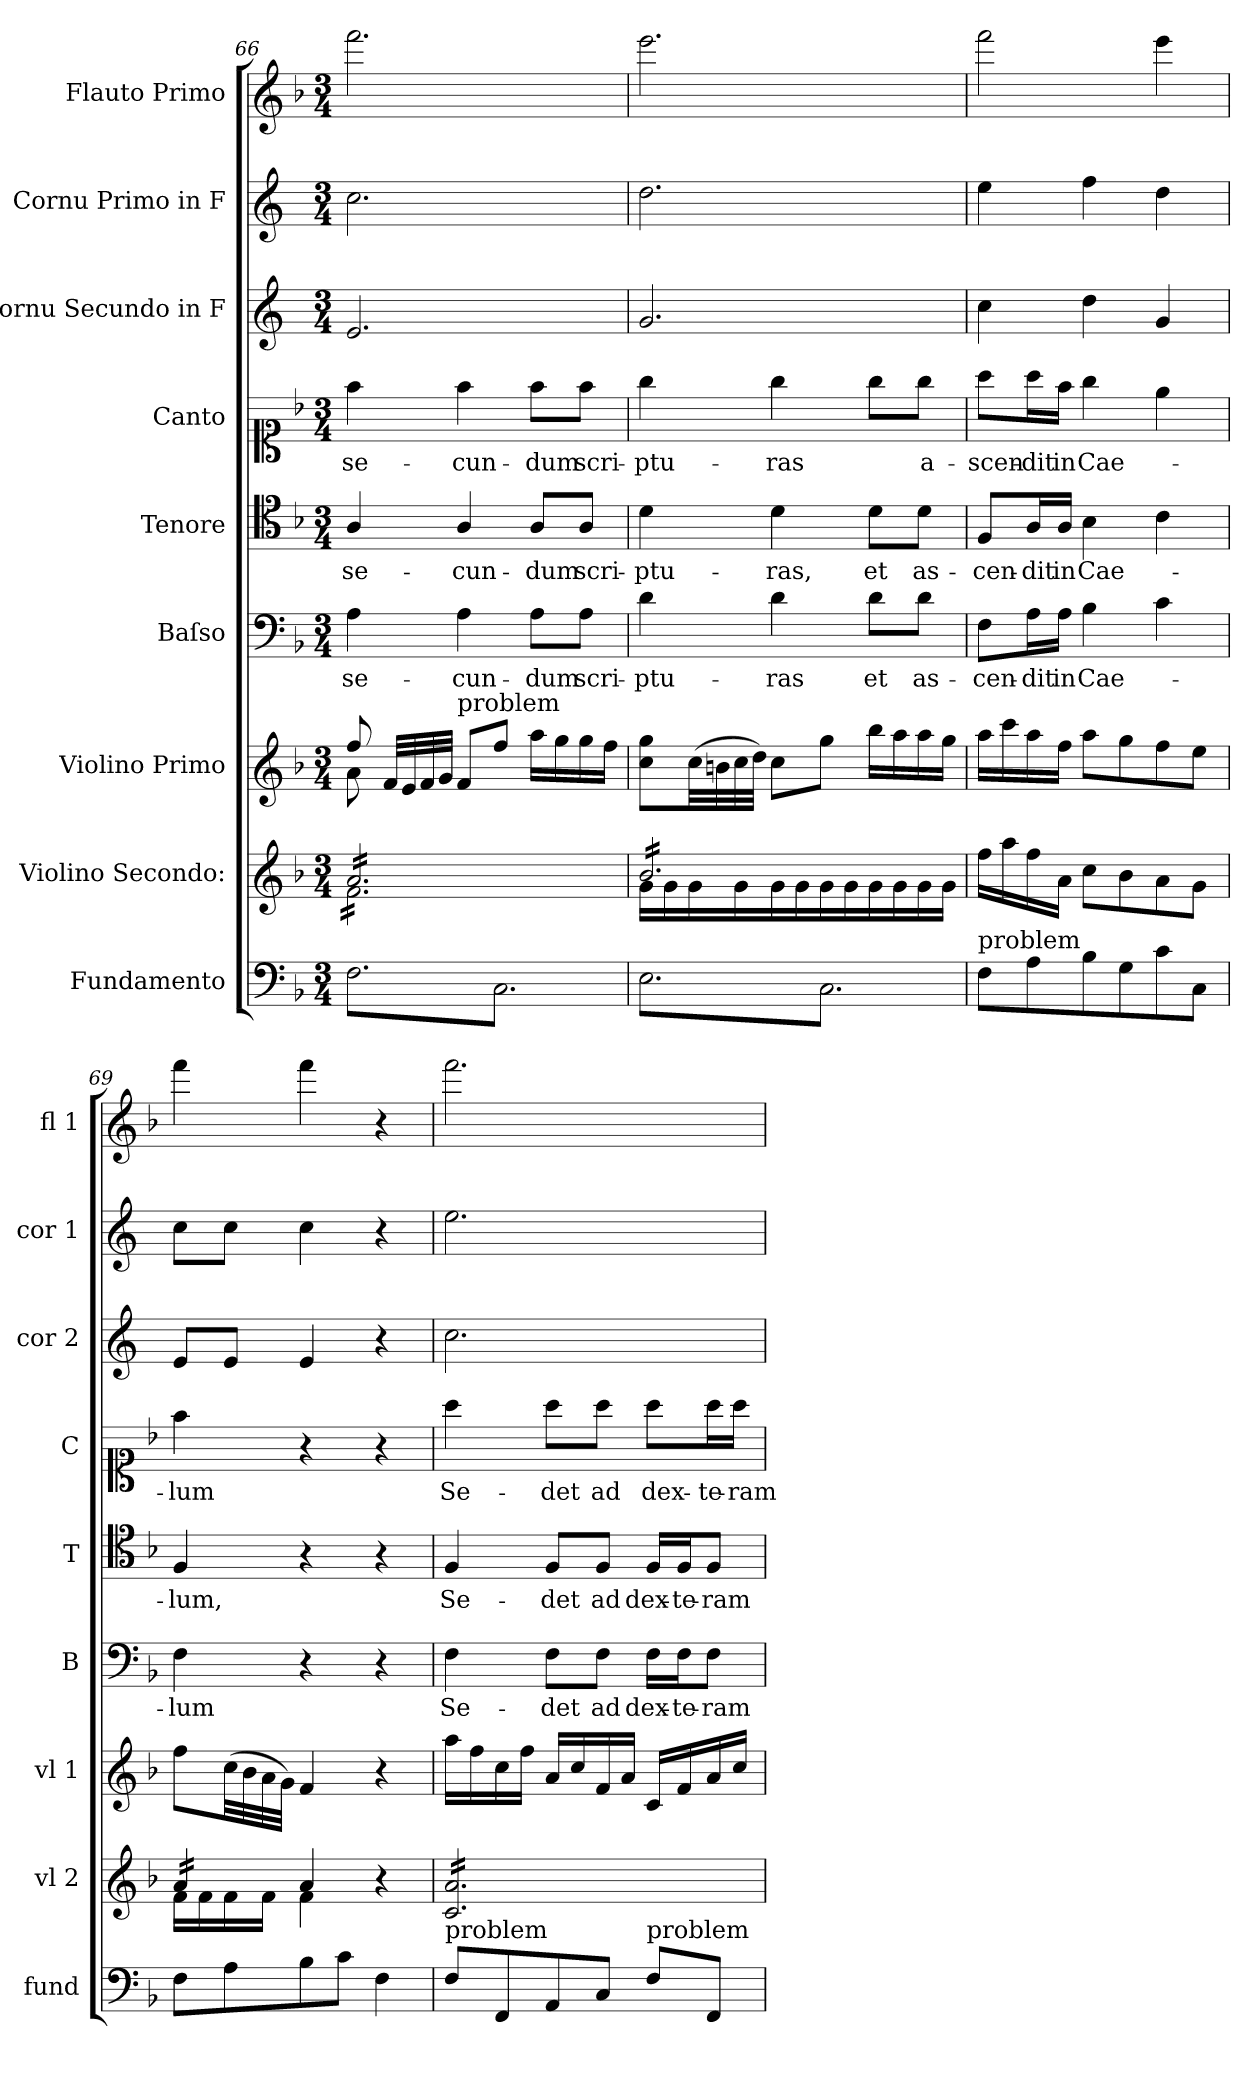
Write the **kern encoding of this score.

**kern	**kern	**kern	**kern	**text	**kern	**text	**kern	**text	**kern	**kern	**kern
*part9	*part8	*part7	*part6	*part6	*part5	*part5	*part4	*part4	*part3	*part2	*part1
*staff9	*staff8	*staff7	*staff6	*staff6	*staff5	*staff5	*staff4	*staff4	*staff3	*staff2	*staff1
*I"Fundamento	*I"Violino Secondo:	*I"Violino Primo	*I"Baſso	*	*I"Tenore	*	*I"Canto	*	*I"Cornu Secundo in F	*I"Cornu Primo in F	*I"Flauto Primo
*I'fund	*I'vl 2	*I'vl 1	*I'B	*	*I'T	*	*I'C	*	*I'cor 2	*I'cor 1	*I'fl 1
*clefF4	*clefG2	*clefG2	*clefF4	*	*clefC4	*	*clefC1	*	*clefG2	*clefG2	*clefG2
*	*	*	*	*	*	*	*	*	*ITrd4c7	*ITrd4c7	*
*k[b-]	*k[b-]	*k[b-]	*k[b-]	*	*k[b-]	*	*k[b-]	*	*k[b-]	*k[b-]	*k[b-]
*F:	*F:	*F:	*F:	*	*F:	*	*F:	*	*F:	*F:	*F:
*M3/4	*M3/4	*M3/4	*M3/4	*	*M3/4	*	*M3/4	*	*M3/4	*M3/4	*M3/4
=66	=66	=66	=66	=66	=66	=66	=66	=66	=66	=66	=66
*	*^	*^	*	*	*	*	*	*	*	*	*
*tremolo	*	*	*	*	*	*	*	*	*	*	*	*	*
*	*tremolo	*	*	*	*	*	*	*	*	*	*	*	*
8F\L	16a/LL	16f\LL	8ff/	8a\	4A\	se-	4A/	se-	4ff\	se-	2.A/	2.f\	2.fff\
.	16a/	16f\	.	.	.	.	.	.	.	.	.	.	.
8C\	16a/	16f\	8ryy	32f/LLL	.	.	.	.	.	.	.	.	.
.	.	.	.	32e/	.	.	.	.	.	.	.	.	.
.	16a/	16f\	.	32f/	.	.	.	.	.	.	.	.	.
.	.	.	.	32g/JJJ	.	.	.	.	.	.	.	.	.
!	!	!	!LO:TX:a:t=problem	!	!	!	!	!	!	!	!	!	!
8F\	16a/	16f\	2ryy	8f/L	4A\	-cun-	4A/	-cun-	4ff\	-cun-	.	.	.
.	16a/	16f\	.	.	.	.	.	.	.	.	.	.	.
8C\	16a/	16f\	.	8ff\J	.	.	.	.	.	.	.	.	.
.	16a/	16f\	.	.	.	.	.	.	.	.	.	.	.
8F\	16a/	16f\	.	16aa\LL	8A\L	-dum	8A/L	-dum	8ff\L	-dum	.	.	.
.	16a/	16f\	.	16gg\	.	.	.	.	.	.	.	.	.
8C\J	16a/	16f\	.	16gg\	8A\J	scri-	8A/J	scri-	8ff\J	scri-	.	.	.
.	16a/JJ	16f\JJ	.	16ff\JJ	.	.	.	.	.	.	.	.	.
*	*	*	*v	*v	*	*	*	*	*	*	*	*	*
=67	=67	=67	=67	=67	=67	=67	=67	=67	=67	=67	=67	=67
8E\L	16b-/LL	16g\LL	8cc\ 8gg\L	4d\	-ptu-	4d\	-ptu-	4gg\	-ptu-	2.c/	2.g\	2.eee\
.	16b-/	16g\	.	.	.	.	.	.	.	.	.	.
8C\	16b-/	16g\	(32cc\LL	.	.	.	.	.	.	.	.	.
.	.	.	32bn\	.	.	.	.	.	.	.	.	.
.	16b-/	16g\	32cc\	.	.	.	.	.	.	.	.	.
.	.	.	32dd\JJJ)	.	.	.	.	.	.	.	.	.
8E\	16b-/	16g\	8cc\L	4d\	-ras	4d\	-ras,	4gg\	-ras	.	.	.
.	16b-/	16g\	.	.	.	.	.	.	.	.	.	.
8C\	16b-/	16g\	8gg\J	.	.	.	.	.	.	.	.	.
.	16b-/	16g\	.	.	.	.	.	.	.	.	.	.
8E\	16b-/	16g\	16bb-\LL	8d\L	et	8d\L	et	8gg\L	.	.	.	.
.	16b-/	16g\	16aa\	.	.	.	.	.	.	.	.	.
8C\J	16b-/	16g\	16aa\	8d\J	as-	8d\J	as-	8gg\J	a-	.	.	.
*Xtremolo	*	*	*	*	*	*	*	*	*	*	*	*
.	16b-/JJ	16g\JJ	16gg\JJ	.	.	.	.	.	.	.	.	.
*	*Xtremolo	*	*	*	*	*	*	*	*	*	*	*
*	*v	*v	*	*	*	*	*	*	*	*	*	*
=68	=68	=68	=68	=68	=68	=68	=68	=68	=68	=68	=68
!LO:TX:a:t=problem	!	!	!	!	!	!	!	!	!	!	!
8F\L	16ff\LL	16aa\LL	8F\L	-cen-	8F/L	-cen-	8aa\L	-scen-	4f\	4a\	2fff\
.	16aa\	16ccc\	.	.	.	.	.	.	.	.	.
8A\	16ff\	16aa\	16A\L	-dit	16A/L	-dit	16aa\L	-dit	.	.	.
.	16a\JJ	16ff\JJ	16A\JJ	in	16A/JJ	in	16ff\JJ	in	.	.	.
8B-\	8cc\L	8aa\L	4B-\	Cae-	4B-\	Cae-	4gg\	Cae-	4g\	4b-\	.
8G\	8b-\	8gg\	.	.	.	.	.	.	.	.	.
8c\	8a\	8ff\	4c\	.	4c\	.	4ee\	.	4c/	4g\	4eee\
8C/J	8g\J	8ee\J	.	.	.	.	.	.	.	.	.
=69	=69	=69	=69	=69	=69	=69	=69	=69	=69	=69	=69
*	*^	*	*	*	*	*	*	*	*	*	*
*	*tremolo	*	*	*	*	*	*	*	*	*	*	*
8F\L	16a/LL	16f\LL	8ff\L	4F\	-lum	4F/	-lum,	4ff\	-lum	8A/L	8f\L	4fff\
.	16a/	16f\	.	.	.	.	.	.	.	.	.	.
8A\	16a/	16f\	(32cc\LL	.	.	.	.	.	.	8A/J	8f\J	.
.	.	.	32b-\	.	.	.	.	.	.	.	.	.
.	16a/JJ	16f\JJ	32a\	.	.	.	.	.	.	.	.	.
*	*Xtremolo	*	*	*	*	*	*	*	*	*	*	*
.	.	.	32g\JJJ)	.	.	.	.	.	.	.	.	.
8B-\	4a/	4f\	4f/	4r	.	4r	.	4r	.	4A/	4f\	4fff\
8c\J	.	.	.	.	.	.	.	.	.	.	.	.
4F\	4r	4ryy	4r	4r	.	4r	.	4r	.	4r	4r	4r
=70	=70	=70	=70	=70	=70	=70	=70	=70	=70	=70	=70	=70
!LO:TX:a:t=problem	!	!	!	!	!	!	!	!	!	!	!	!
*	*v	*v	*	*	*	*	*	*	*	*	*	*
*	*tremolo	*	*	*	*	*	*	*	*	*	*
8F\L	16c/ 16a/LL	16aa\LL	4F\	Se-	4F/	Se-	4aa\	Se-	2.f\	2.a\	2.fff\
.	16c/ 16a/	16ff\	.	.	.	.	.	.	.	.	.
8FF/	16c/ 16a/	16cc\	.	.	.	.	.	.	.	.	.
.	16c/ 16a/	16ff\JJ	.	.	.	.	.	.	.	.	.
8AA/	16c/ 16a/	16a/LL	8F\L	-det	8F/L	-det	8aa\L	-det	.	.	.
.	16c/ 16a/	16cc/	.	.	.	.	.	.	.	.	.
8C/J	16c/ 16a/	16f/	8F\J	ad	8F/J	ad	8aa\J	ad	.	.	.
.	16c/ 16a/	16a/JJ	.	.	.	.	.	.	.	.	.
!LO:TX:a:t=problem	!	!	!	!	!	!	!	!	!	!	!
8F\L	16c/ 16a/	16c/LL	16F\LL	dex-	16F/LL	dex-	8aa\L	dex-	.	.	.
.	16c/ 16a/	16f/	16F\J	-te-	16F/J	-te-	.	.	.	.	.
8FF/J	16c/ 16a/	16a/	8F\J	-ram	8F/J	-ram	16aa\L	-te-	.	.	.
.	16c/ 16a/JJ	16cc/JJ	.	.	.	.	16aa\JJ	-ram	.	.	.
*	*Xtremolo	*	*	*	*	*	*	*	*	*	*
=	=	=	=	=	=	=	=	=	=	=	=
*-	*-	*-	*-	*-	*-	*-	*-	*-	*-	*-	*-
